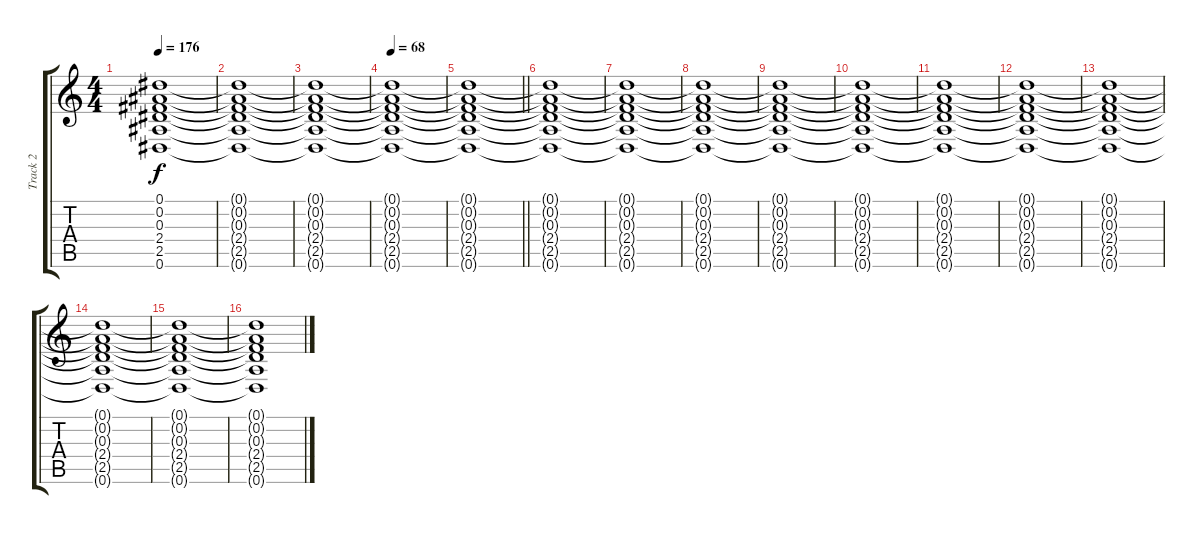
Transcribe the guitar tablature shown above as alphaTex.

\track ("Track 2" "Track 2") {instrument distortionguitar}
\staff {score tabs}
\tuning (Eb4 Bb3 Gb3 Db3 Ab2 Eb2) {hide}
\ts (4 4)
\tempo 176
\clef g2
\ks c
(0.1{t} 0.2{t} 0.3{t} 2.4{t} 2.5{t} 0.6{t}).1{dy f} |
(0.1{t} 0.2{t} 0.3{t} 2.4{t} 2.5{t} 0.6{t}).1 |
(0.1{t} 0.2{t} 0.3{t} 2.4{t} 2.5{t} 0.6{t}).1 |
\tempo 68
(0.1{t} 0.2{t} 0.3{t} 2.4{t} 2.5{t} 0.6{t}).1{volume 10} |
\barLineRight lightlight
(0.1{t} 0.2{t} 0.3{t} 2.4{t} 2.5{t} 0.6{t}).1 |
(0.1{t} 0.2{t} 0.3{t} 2.4{t} 2.5{t} 0.6{t}).1 |
(0.1{t} 0.2{t} 0.3{t} 2.4{t} 2.5{t} 0.6{t}).1 |
(0.1{t} 0.2{t} 0.3{t} 2.4{t} 2.5{t} 0.6{t}).1 |
(0.1{t} 0.2{t} 0.3{t} 2.4{t} 2.5{t} 0.6{t}).1 |
(0.1{t} 0.2{t} 0.3{t} 2.4{t} 2.5{t} 0.6{t}).1 |
(0.1{t} 0.2{t} 0.3{t} 2.4{t} 2.5{t} 0.6{t}).1 |
(0.1{t} 0.2{t} 0.3{t} 2.4{t} 2.5{t} 0.6{t}).1 |
(0.1{t} 0.2{t} 0.3{t} 2.4{t} 2.5{t} 0.6{t}).1{volume 8} |
(0.1{t} 0.2{t} 0.3{t} 2.4{t} 2.5{t} 0.6{t}).1 |
(0.1{t} 0.2{t} 0.3{t} 2.4{t} 2.5{t} 0.6{t}).1 |
(0.1{t} 0.2{t} 0.3{t} 2.4{t} 2.5{t} 0.6{t}).1
